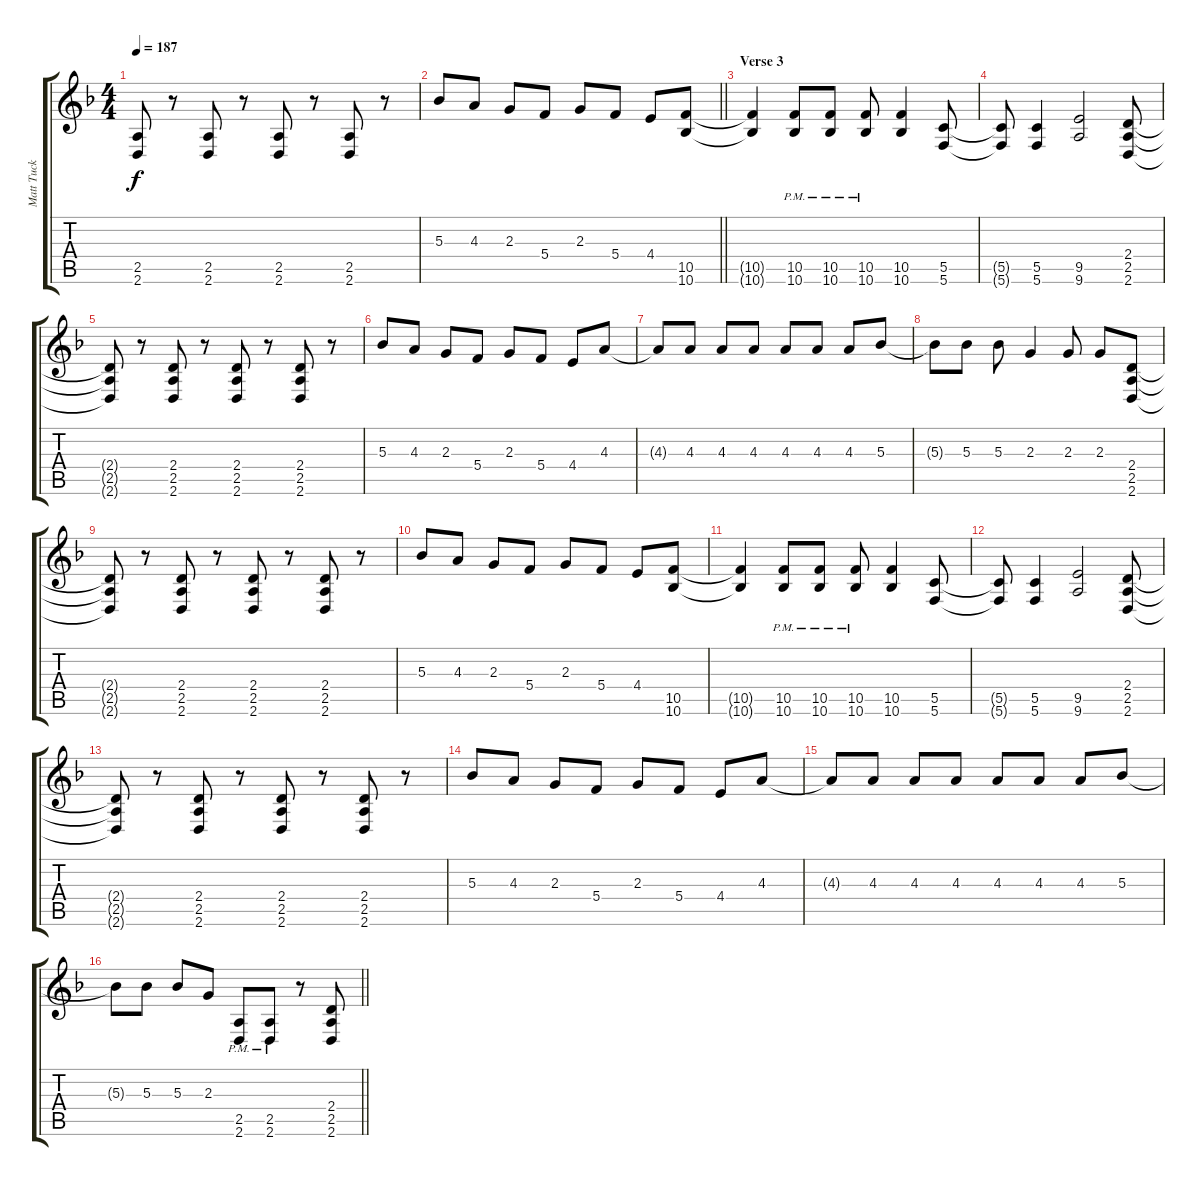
\track ("Matt Tuck" "Matt Tuck") {instrument distortionguitar}
\staff {score tabs}
\tuning (D4 A3 F3 C3 G2 C2) {hide}
\ts (4 4)
\tempo 187
\clef g2
\ks dminor
(2.5{t} 2.6{t}).8{dy f} r.8 (2.5 2.6).8 r.8 (2.5 2.6).8 r.8 (2.5 2.6).8 r.8 |
\barLineRight lightlight
5.3.8 4.3.8 2.3.8 5.4.8 2.3.8 5.4.8 4.4.8 (10.5 10.6).8 |
\section ("" "Verse 3")
(10.5{t} 10.6{t}).4 (10.5{pm} 10.6{pm}).8 (10.5{pm} 10.6{pm}).8 (10.5{pm} 10.6{pm}).8 (10.5 10.6).4 (5.5 5.6).8 |
(5.5{t} 5.6{t}).8 (5.5 5.6).4 (9.5 9.6).2 (2.4 2.5 2.6).8 |
(2.4{t} 2.5{t} 2.6{t}).8 r.8 (2.4 2.5 2.6).8 r.8 (2.4 2.5 2.6).8 r.8 (2.4 2.5 2.6).8 r.8 |
5.3.8 4.3.8 2.3.8 5.4.8 2.3.8 5.4.8 4.4.8 4.3.8 |
4.3{t}.8 4.3.8 4.3.8 4.3.8 4.3.8 4.3.8 4.3.8 5.3.8 |
5.3{t}.8 5.3.8 5.3.8 2.3.4 2.3.8 2.3.8 (2.4 2.5 2.6).8 |
(2.4{t} 2.5{t} 2.6{t}).8 r.8 (2.4 2.5 2.6).8 r.8 (2.4 2.5 2.6).8 r.8 (2.4 2.5 2.6).8 r.8 |
5.3.8 4.3.8 2.3.8 5.4.8 2.3.8 5.4.8 4.4.8 (10.5 10.6).8 |
(10.5{t} 10.6{t}).4 (10.5{pm} 10.6{pm}).8 (10.5{pm} 10.6{pm}).8 (10.5{pm} 10.6{pm}).8 (10.5 10.6).4 (5.5 5.6).8 |
(5.5{t} 5.6{t}).8 (5.5 5.6).4 (9.5 9.6).2 (2.4 2.5 2.6).8 |
(2.4{t} 2.5{t} 2.6{t}).8 r.8 (2.4 2.5 2.6).8 r.8 (2.4 2.5 2.6).8 r.8 (2.4 2.5 2.6).8 r.8 |
5.3.8 4.3.8 2.3.8 5.4.8 2.3.8 5.4.8 4.4.8 4.3.8 |
4.3{t}.8 4.3.8 4.3.8 4.3.8 4.3.8 4.3.8 4.3.8 5.3.8 |
\barLineRight lightlight
5.3{t}.8 5.3.8 5.3.8 2.3.8 (2.5 2.6{pm}).8 (2.5{pm} 2.6{pm}).8 r.8 (2.4 2.5 2.6).8
